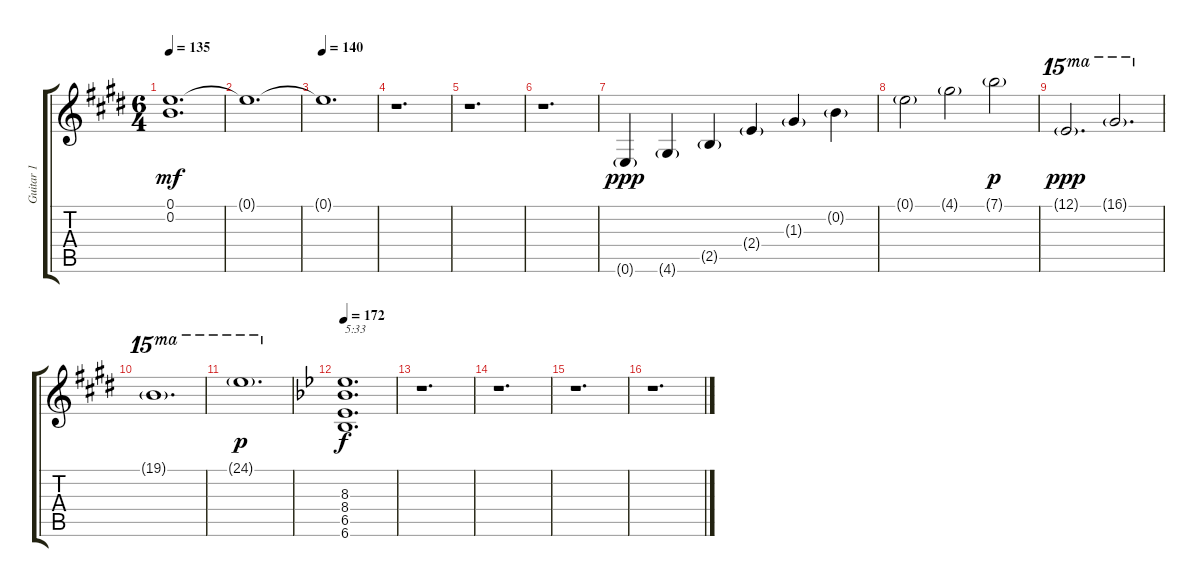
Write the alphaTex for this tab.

\track ("Guitar 1" "Guitar 1") {instrument acousticguitarnylon}
\staff {score tabs}
\tuning (E4 B3 G3 D3 A2 E2) {hide}
\ts (6 4)
\tempo 135
\clef g2
\ks e
(0.1{t} 0.2{t}).1{d dy mf} |
0.1{t}.1{d} |
\tempo 140
0.1{t}.1{d} |
r.1{d} |
r.1{d} |
r.1{d} |
0.6{g}.4{dy ppp volume 0 instrument electricguitarclean} 4.6{g}.4 2.5{g}.4 2.4{g}.4 1.3{g}.4 0.2{g}.4 |
0.1{g}.2 4.1{g}.2 7.1{g}.2{dy p} |
12.1{g}.2{d ot 15ma dy ppp} 16.1{g}.2{d ot 15ma} |
19.1{g}.1{d ot 15ma} |
24.1{g}.1{d ot 15ma dy p} |
\tempo 172
\ks gminor
(8.3 8.4 6.5 6.6).1{d txt "5:33" dy f volume 16 instrument acousticguitarnylon} |
r.1{d} |
r.1{d} |
r.1{d} |
r.1{d}
